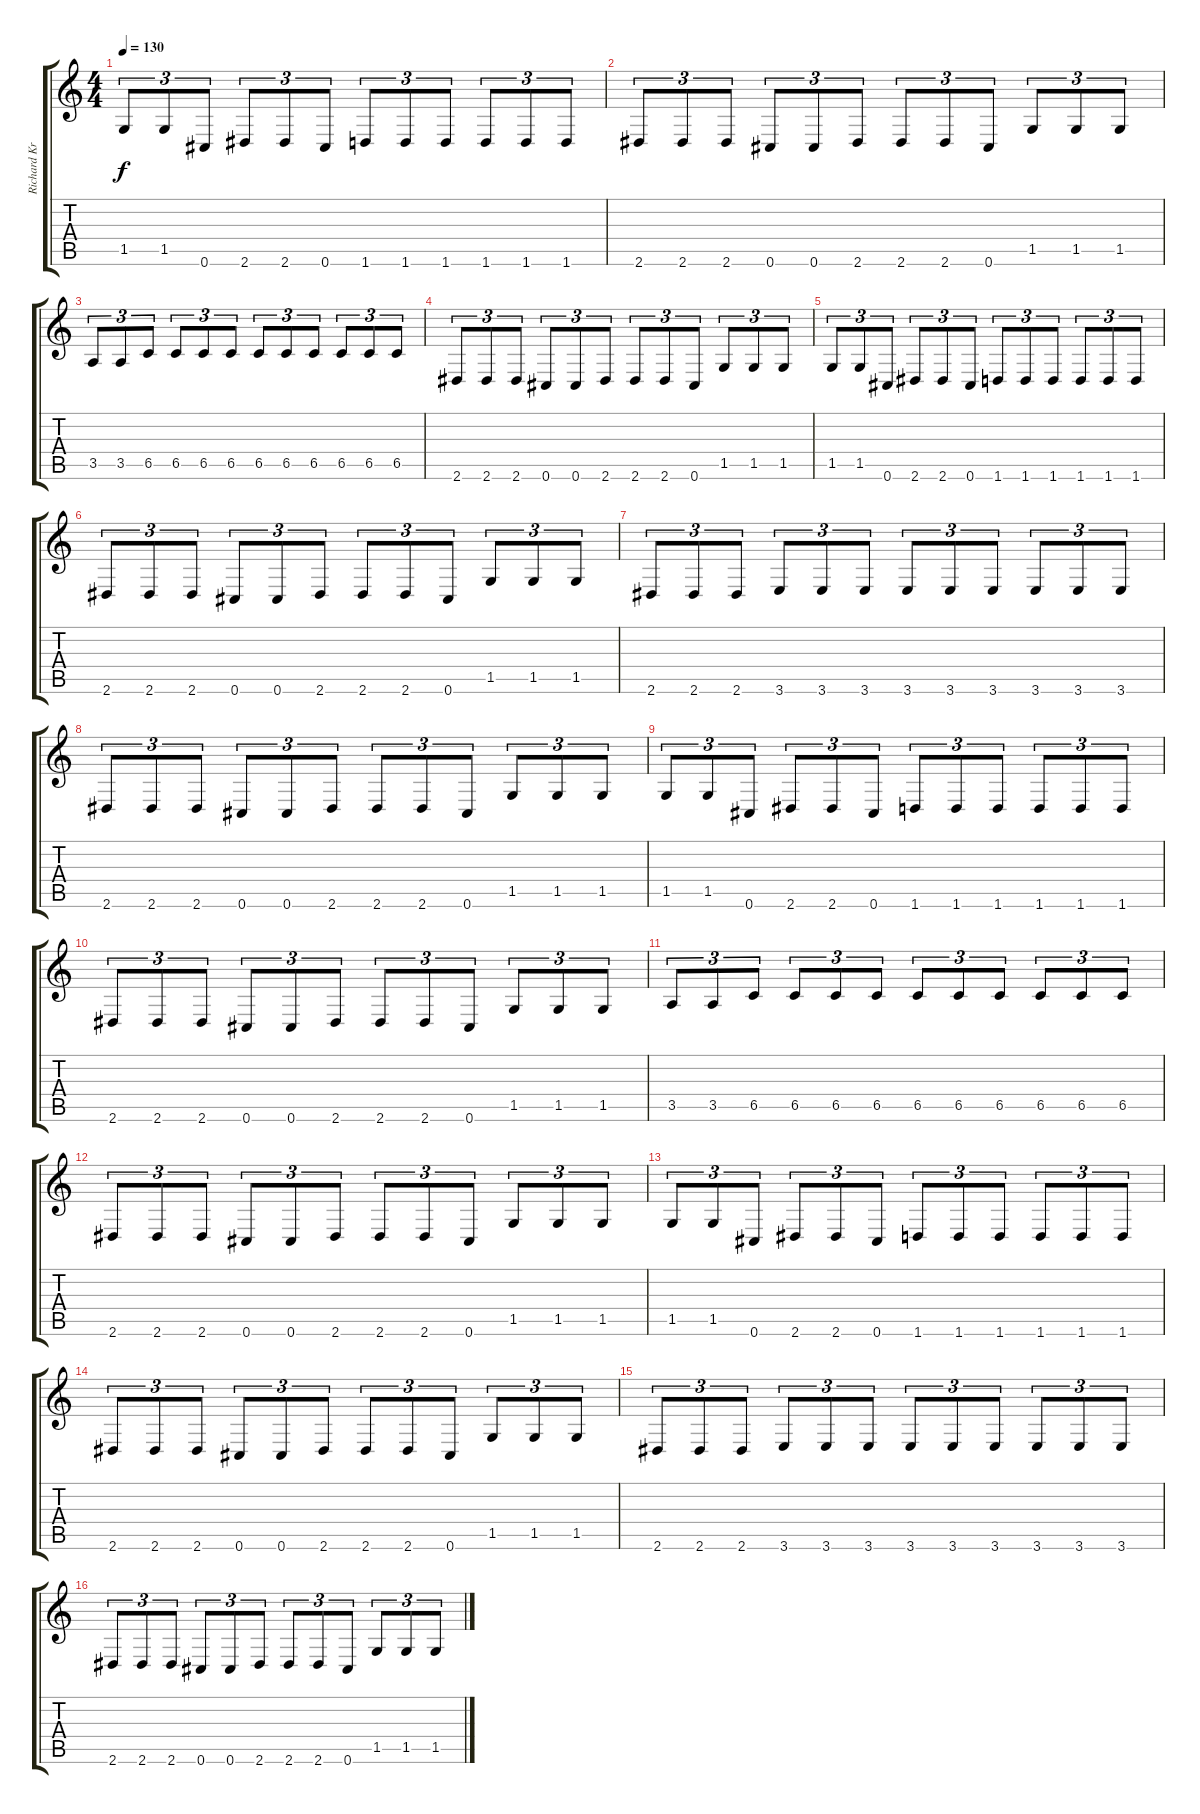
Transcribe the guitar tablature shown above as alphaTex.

\track ("Richard Kronheim" "Richard Kr") {instrument distortionguitar}
\staff {score tabs}
\tuning (Db4 Ab3 E3 B2 Gb2 Db2) {hide}
\ts (4 4)
\tempo 130
\clef g2
\ks c
1.5.8{tu (3 2) dy f} 1.5.8{tu (3 2)} 0.6.8{tu (3 2)} 2.6.8{tu (3 2)} 2.6.8{tu (3 2)} 0.6.8{tu (3 2)} 1.6.8{tu (3 2)} 1.6.8{tu (3 2)} 1.6.8{tu (3 2)} 1.6.8{tu (3 2)} 1.6.8{tu (3 2)} 1.6.8{tu (3 2)} |
2.6.8{tu (3 2)} 2.6.8{tu (3 2)} 2.6.8{tu (3 2)} 0.6.8{tu (3 2)} 0.6.8{tu (3 2)} 2.6.8{tu (3 2)} 2.6.8{tu (3 2)} 2.6.8{tu (3 2)} 0.6.8{tu (3 2)} 1.5.8{tu (3 2)} 1.5.8{tu (3 2)} 1.5.8{tu (3 2)} |
3.5.8{tu (3 2)} 3.5.8{tu (3 2)} 6.5.8{tu (3 2)} 6.5.8{tu (3 2)} 6.5.8{tu (3 2)} 6.5.8{tu (3 2)} 6.5.8{tu (3 2)} 6.5.8{tu (3 2)} 6.5.8{tu (3 2)} 6.5.8{tu (3 2)} 6.5.8{tu (3 2)} 6.5.8{tu (3 2)} |
2.6.8{tu (3 2)} 2.6.8{tu (3 2)} 2.6.8{tu (3 2)} 0.6.8{tu (3 2)} 0.6.8{tu (3 2)} 2.6.8{tu (3 2)} 2.6.8{tu (3 2)} 2.6.8{tu (3 2)} 0.6.8{tu (3 2)} 1.5.8{tu (3 2)} 1.5.8{tu (3 2)} 1.5.8{tu (3 2)} |
1.5.8{tu (3 2)} 1.5.8{tu (3 2)} 0.6.8{tu (3 2)} 2.6.8{tu (3 2)} 2.6.8{tu (3 2)} 0.6.8{tu (3 2)} 1.6.8{tu (3 2)} 1.6.8{tu (3 2)} 1.6.8{tu (3 2)} 1.6.8{tu (3 2)} 1.6.8{tu (3 2)} 1.6.8{tu (3 2)} |
2.6.8{tu (3 2)} 2.6.8{tu (3 2)} 2.6.8{tu (3 2)} 0.6.8{tu (3 2)} 0.6.8{tu (3 2)} 2.6.8{tu (3 2)} 2.6.8{tu (3 2)} 2.6.8{tu (3 2)} 0.6.8{tu (3 2)} 1.5.8{tu (3 2)} 1.5.8{tu (3 2)} 1.5.8{tu (3 2)} |
2.6.8{tu (3 2)} 2.6.8{tu (3 2)} 2.6.8{tu (3 2)} 3.6.8{tu (3 2)} 3.6.8{tu (3 2)} 3.6.8{tu (3 2)} 3.6.8{tu (3 2)} 3.6.8{tu (3 2)} 3.6.8{tu (3 2)} 3.6.8{tu (3 2)} 3.6.8{tu (3 2)} 3.6.8{tu (3 2)} |
2.6.8{tu (3 2)} 2.6.8{tu (3 2)} 2.6.8{tu (3 2)} 0.6.8{tu (3 2)} 0.6.8{tu (3 2)} 2.6.8{tu (3 2)} 2.6.8{tu (3 2)} 2.6.8{tu (3 2)} 0.6.8{tu (3 2)} 1.5.8{tu (3 2)} 1.5.8{tu (3 2)} 1.5.8{tu (3 2)} |
1.5.8{tu (3 2)} 1.5.8{tu (3 2)} 0.6.8{tu (3 2)} 2.6.8{tu (3 2)} 2.6.8{tu (3 2)} 0.6.8{tu (3 2)} 1.6.8{tu (3 2)} 1.6.8{tu (3 2)} 1.6.8{tu (3 2)} 1.6.8{tu (3 2)} 1.6.8{tu (3 2)} 1.6.8{tu (3 2)} |
2.6.8{tu (3 2)} 2.6.8{tu (3 2)} 2.6.8{tu (3 2)} 0.6.8{tu (3 2)} 0.6.8{tu (3 2)} 2.6.8{tu (3 2)} 2.6.8{tu (3 2)} 2.6.8{tu (3 2)} 0.6.8{tu (3 2)} 1.5.8{tu (3 2)} 1.5.8{tu (3 2)} 1.5.8{tu (3 2)} |
3.5.8{tu (3 2)} 3.5.8{tu (3 2)} 6.5.8{tu (3 2)} 6.5.8{tu (3 2)} 6.5.8{tu (3 2)} 6.5.8{tu (3 2)} 6.5.8{tu (3 2)} 6.5.8{tu (3 2)} 6.5.8{tu (3 2)} 6.5.8{tu (3 2)} 6.5.8{tu (3 2)} 6.5.8{tu (3 2)} |
2.6.8{tu (3 2)} 2.6.8{tu (3 2)} 2.6.8{tu (3 2)} 0.6.8{tu (3 2)} 0.6.8{tu (3 2)} 2.6.8{tu (3 2)} 2.6.8{tu (3 2)} 2.6.8{tu (3 2)} 0.6.8{tu (3 2)} 1.5.8{tu (3 2)} 1.5.8{tu (3 2)} 1.5.8{tu (3 2)} |
1.5.8{tu (3 2)} 1.5.8{tu (3 2)} 0.6.8{tu (3 2)} 2.6.8{tu (3 2)} 2.6.8{tu (3 2)} 0.6.8{tu (3 2)} 1.6.8{tu (3 2)} 1.6.8{tu (3 2)} 1.6.8{tu (3 2)} 1.6.8{tu (3 2)} 1.6.8{tu (3 2)} 1.6.8{tu (3 2)} |
2.6.8{tu (3 2)} 2.6.8{tu (3 2)} 2.6.8{tu (3 2)} 0.6.8{tu (3 2)} 0.6.8{tu (3 2)} 2.6.8{tu (3 2)} 2.6.8{tu (3 2)} 2.6.8{tu (3 2)} 0.6.8{tu (3 2)} 1.5.8{tu (3 2)} 1.5.8{tu (3 2)} 1.5.8{tu (3 2)} |
2.6.8{tu (3 2)} 2.6.8{tu (3 2)} 2.6.8{tu (3 2)} 3.6.8{tu (3 2)} 3.6.8{tu (3 2)} 3.6.8{tu (3 2)} 3.6.8{tu (3 2)} 3.6.8{tu (3 2)} 3.6.8{tu (3 2)} 3.6.8{tu (3 2)} 3.6.8{tu (3 2)} 3.6.8{tu (3 2)} |
2.6.8{tu (3 2)} 2.6.8{tu (3 2)} 2.6.8{tu (3 2)} 0.6.8{tu (3 2)} 0.6.8{tu (3 2)} 2.6.8{tu (3 2)} 2.6.8{tu (3 2)} 2.6.8{tu (3 2)} 0.6.8{tu (3 2)} 1.5.8{tu (3 2)} 1.5.8{tu (3 2)} 1.5.8{tu (3 2)}
